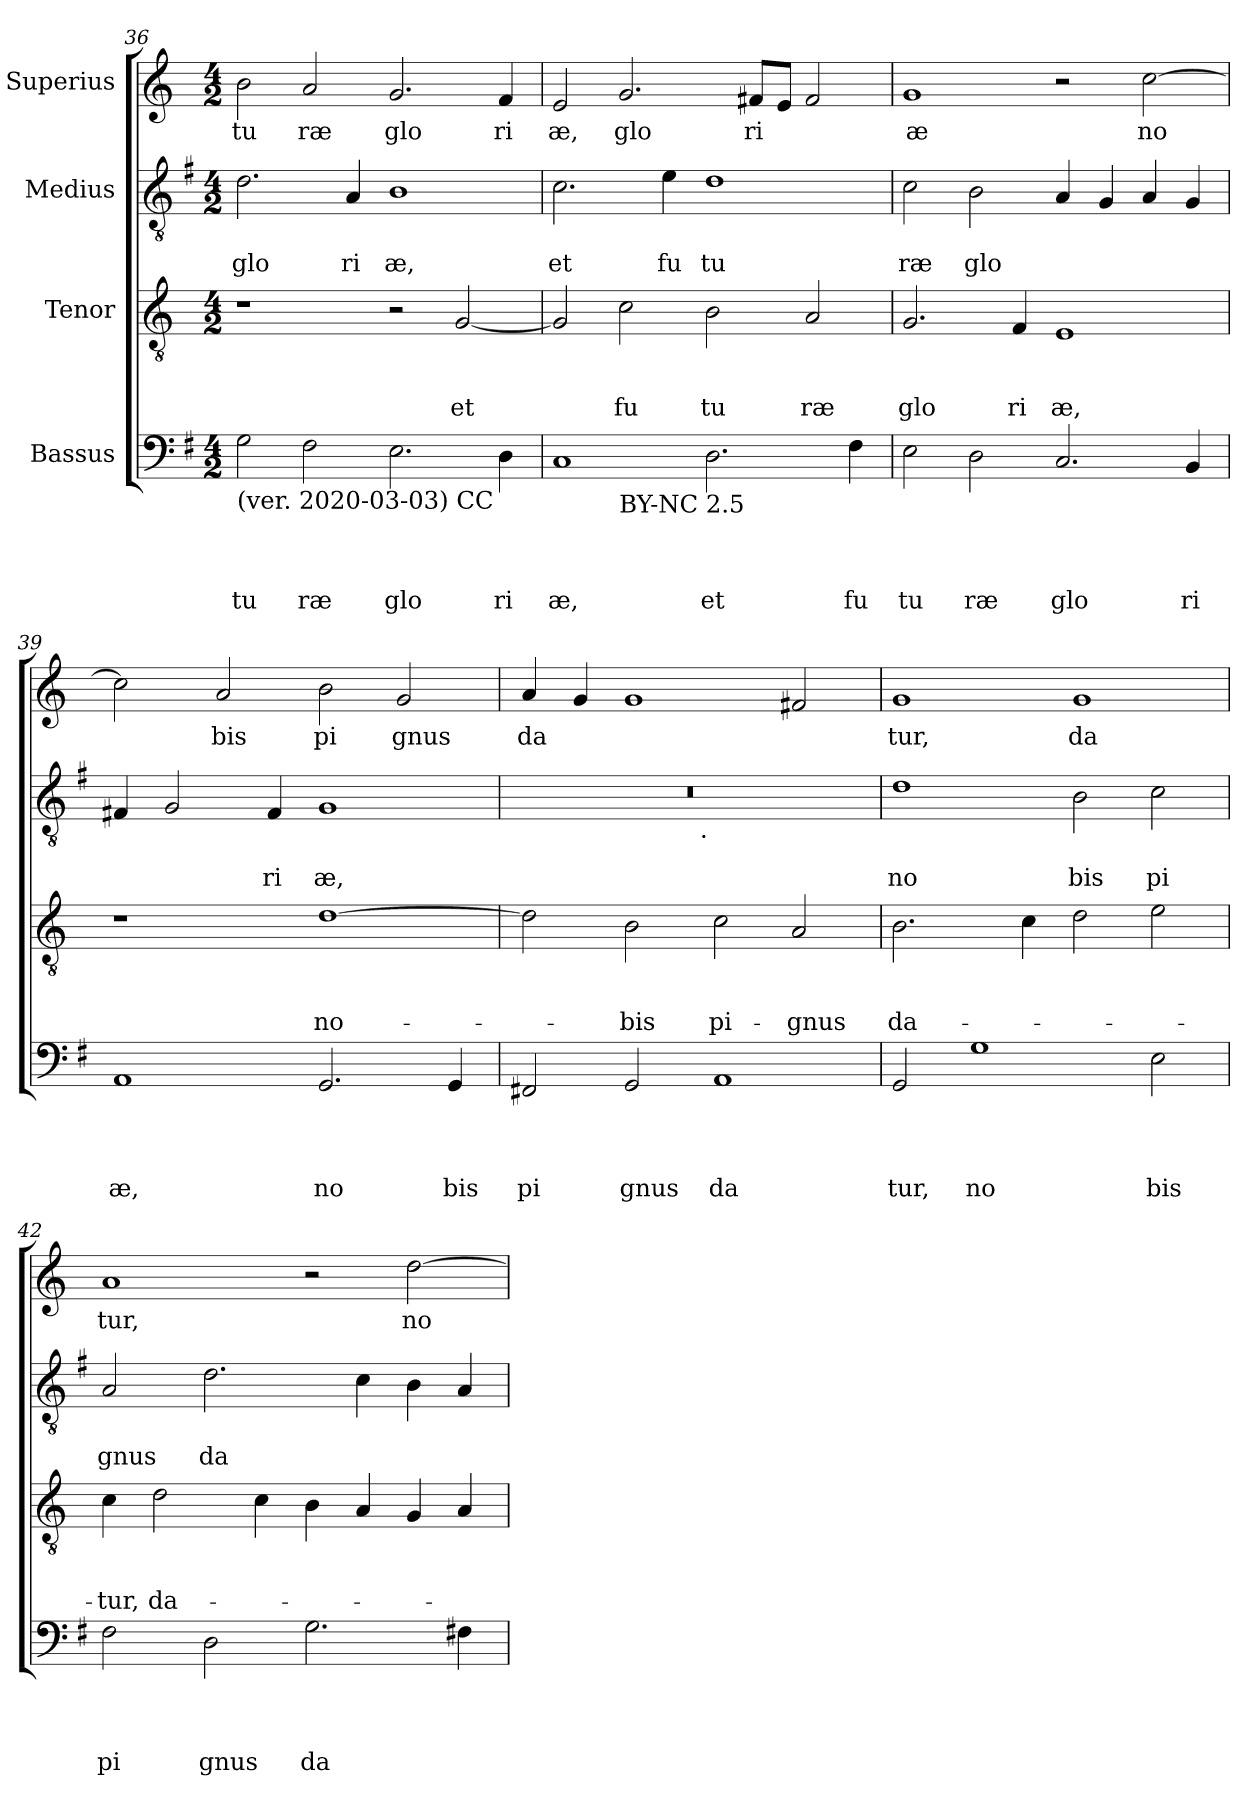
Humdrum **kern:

**kern	**text	**text	**text	**text	**kern	**text	**text	**text	**kern	**text	**text	**kern	**text
*part4	*part4	*part4	*part4	*part4	*part3	*part3	*part3	*part3	*part2	*part2	*part2	*part1	*part1
*staff4	*staff4	*staff4	*staff4	*staff4	*staff3	*staff3	*staff3	*staff3	*staff2	*staff2	*staff2	*staff1	*staff1
*I"Bassus	*	*	*	*	*I"Tenor	*	*	*	*I"Medius	*	*	*I"Superius	*
*clefF4	*	*	*	*	*clefGv2	*	*	*	*clefGv2	*	*	*clefG2	*
*ITrd-3c-5	*	*	*	*	*	*	*	*	*ITrd-3c-5	*	*	*	*
*k[]	*	*	*	*	*k[]	*	*	*	*k[]	*	*	*k[]	*
*C:	*	*	*	*	*C:	*	*	*	*C:	*	*	*C:	*
*M4/2	*	*	*	*	*M4/2	*	*	*	*M4/2	*	*	*M4/2	*
=36	=36	=36	=36	=36	=36	=36	=36	=36	=36	=36	=36	=36	=36
!LO:TX:b:t=(ver. 2020-03-03) CC	!	!	!	!	!	!	!	!	!	!	!	!	!
!	!	!	!	!LO:LY:b	!	!	!	!	!	!	!LO:LY:b	!	!LO:LY:b
2c\	.	.	.	tu	1r	.	.	.	2.g\	.	glo	2b\	tu
!	!	!	!	!LO:LY:b	!	!	!	!	!	!	!	!	!LO:LY:b
2B\	.	.	.	ræ	.	.	.	.	.	.	.	2a/	ræ
!	!	!	!	!	!	!	!	!	!	!	!LO:LY:b	!	!
.	.	.	.	.	.	.	.	.	4d/	.	ri	.	.
!	!	!	!	!LO:LY:b	!	!	!	!	!	!	!LO:LY:b	!	!LO:LY:b
2.A\	.	.	.	glo	2r	.	.	.	1e	.	æ,	2.g/	glo
!	!	!	!	!	!	!	!	!LO:LY:b	!	!	!	!	!
.	.	.	.	.	[<2G/	.	.	et	.	.	.	.	.
!	!	!	!	!LO:LY:b	!	!	!	!	!	!	!	!	!LO:LY:b
4G\	.	.	.	ri	.	.	.	.	.	.	.	4f/	ri
=37	=37	=37	=37	=37	=37	=37	=37	=37	=37	=37	=37	=37	=37
!	!	!	!	!LO:LY:b	!	!	!	!	!	!	!LO:LY:b	!	!LO:LY:b
*^	*	*	*	*	*	*	*	*	*	*	*	*	*
1F	2ryy	.	.	.	æ,	2G/]	.	.	.	2.f\	.	et	2e/	æ,
!	!LO:TX:b:t=BY-NC 2.5	!	!	!	!	!	!	!	!	!	!	!	!	!
!	!	!	!	!	!	!	!	!	!LO:LY:b	!	!	!	!	!LO:LY:b
.	1.ryy	.	.	.	.	2c\	.	.	fu	.	.	.	2.g/	glo
!	!	!	!	!	!	!	!	!	!	!	!	!LO:LY:b	!	!
.	.	.	.	.	.	.	.	.	.	4a\	.	fu	.	.
!	!	!	!	!	!LO:LY:b	!	!	!	!LO:LY:b	!	!	!LO:LY:b	!	!
2.G\	.	.	.	.	et	2B\	.	.	tu	1g	.	tu	.	.
!	!	!	!	!	!	!	!	!	!	!	!	!	!	!LO:LY:b
.	.	.	.	.	.	.	.	.	.	.	.	.	8f#X/L	ri
.	.	.	.	.	.	.	.	.	.	.	.	.	8e/J	.
!	!	!	!	!	!	!	!	!	!LO:LY:b	!	!	!	!	!
.	.	.	.	.	.	2A/	.	.	ræ	.	.	.	2f#/	.
!	!	!	!	!	!LO:LY:b	!	!	!	!	!	!	!	!	!
4B\	.	.	.	.	fu	.	.	.	.	.	.	.	.	.
=38	=38	=38	=38	=38	=38	=38	=38	=38	=38	=38	=38	=38	=38	=38
!	!	!	!	!	!LO:LY:b	!	!	!	!LO:LY:b	!	!	!LO:LY:b	!	!LO:LY:b
*v	*v	*	*	*	*	*	*	*	*	*	*	*	*	*
2A\	.	.	.	tu	2.G/	.	.	glo	2f\	.	ræ	1g	æ
!	!	!	!	!LO:LY:b	!	!	!	!	!	!	!LO:LY:b	!	!
2G\	.	.	.	ræ	.	.	.	.	2e\	.	glo	.	.
!	!	!	!	!	!	!	!	!LO:LY:b	!	!	!	!	!
.	.	.	.	.	4F/	.	.	ri	.	.	.	.	.
!	!	!	!	!LO:LY:b	!	!	!	!LO:LY:b	!	!	!	!	!
2.F/	.	.	.	glo	1E	.	.	æ,	4d/	.	.	2r	.
.	.	.	.	.	.	.	.	.	4c/	.	.	.	.
!	!	!	!	!	!	!	!	!	!	!	!	!	!LO:LY:b
.	.	.	.	.	.	.	.	.	4d/	.	.	[>2cc\	no
!	!	!	!	!LO:LY:b	!	!	!	!	!	!	!	!	!
4E/	.	.	.	ri	.	.	.	.	4c/	.	.	.	.
!!LO:PB:g=z
=39	=39	=39	=39	=39	=39	=39	=39	=39	=39	=39	=39	=39	=39
!	!	!	!	!LO:LY:b	!	!	!	!	!	!	!	!	!
1D	.	.	.	æ,	1r	.	.	.	4Bn/	.	.	2cc\]	.
.	.	.	.	.	.	.	.	.	2c/	.	.	.	.
!	!	!	!	!	!	!	!	!	!	!	!	!	!LO:LY:b
.	.	.	.	.	.	.	.	.	.	.	.	2a/	bis
!	!	!	!	!	!	!	!	!	!	!	!LO:LY:b	!	!
.	.	.	.	.	.	.	.	.	4B/	.	ri	.	.
!	!	!	!	!LO:LY:b	!	!	!	!LO:LY:b	!	!	!LO:LY:b	!	!LO:LY:b
2.C/	.	.	.	no	[>1d	.	.	no-	1c	.	æ,	2b\	pi
!	!	!	!	!	!	!	!	!	!	!	!	!	!LO:LY:b
.	.	.	.	.	.	.	.	.	.	.	.	2g/	gnus
!	!	!	!	!LO:LY:b	!	!	!	!	!	!	!	!	!
4C/	.	.	.	bis	.	.	.	.	.	.	.	.	.
=40	=40	=40	=40	=40	=40	=40	=40	=40	=40	=40	=40	=40	=40
!	!	!	!	!LO:LY:b	!	!	!	!	!	!	!	!	!LO:LY:b
*	*	*	*	*	*	*	*	*	*^	*	*	*	*
2BBn/	.	.	.	pi	2d\]	.	.	.	0r	2ryy	.	.	4a/	da
.	.	.	.	.	.	.	.	.	.	.	.	.	4g/	.
!	!	!	!	!LO:LY:b	!	!	!	!LO:LY:b	!	!	!	!	!	!
2C/	.	.	.	gnus	2B\	.	.	-bis	.	4...ryy	.	.	1g	.
!	!	!	!	!	!	!	!	!	!	!LO:TX:b:t=.	!	!	!	!
.	.	.	.	.	.	.	.	.	.	1ryy	.	.	.	.
!	!	!	!	!LO:LY:b	!	!	!	!LO:LY:b	!	!	!	!	!	!
1D	.	.	.	da	2c\	.	.	pi-	.	.	.	.	.	.
!	!	!	!	!	!	!	!	!LO:LY:b	!	!	!	!	!	!
.	.	.	.	.	2A/	.	.	-gnus	.	.	.	.	2f#X/	.
.	.	.	.	.	.	.	.	.	.	32ryy	.	.	.	.
=41	=41	=41	=41	=41	=41	=41	=41	=41	=41	=41	=41	=41	=41	=41
!	!	!	!	!LO:LY:b	!	!	!	!LO:LY:b	!	!	!	!LO:LY:b	!	!LO:LY:b
*	*	*	*	*	*	*	*	*	*v	*v	*	*	*	*
2C/	.	.	.	tur,	2.B\	.	.	da-	1g	.	no	1g	tur,
!	!	!	!	!LO:LY:b	!	!	!	!	!	!	!	!	!
1c	.	.	.	no	.	.	.	.	.	.	.	.	.
.	.	.	.	.	4c\	.	.	.	.	.	.	.	.
!	!	!	!	!	!	!	!	!	!	!	!LO:LY:b	!	!LO:LY:b
.	.	.	.	.	2d\	.	.	.	2e\	.	bis	1g	da
!	!	!	!	!LO:LY:b	!	!	!	!	!	!	!LO:LY:b	!	!
2A\	.	.	.	bis	2e\	.	.	.	2f\	.	pi	.	.
=42	=42	=42	=42	=42	=42	=42	=42	=42	=42	=42	=42	=42	=42
!	!	!	!	!LO:LY:b	!	!	!	!LO:LY:b	!	!	!LO:LY:b	!	!LO:LY:b
2B\	.	.	.	pi	4c\	.	.	-tur,	2d/	.	gnus	1a	tur,
!	!	!	!	!	!	!	!	!LO:LY:b	!	!	!	!	!
.	.	.	.	.	2d\	.	.	da-	.	.	.	.	.
!	!	!	!	!LO:LY:b	!	!	!	!	!	!	!LO:LY:b	!	!
2G\	.	.	.	gnus	.	.	.	.	2.g\	.	da	.	.
.	.	.	.	.	4c\	.	.	.	.	.	.	.	.
!	!	!	!	!LO:LY:b	!	!	!	!	!	!	!	!	!
2.c\	.	.	.	da	4B\	.	.	.	.	.	.	2r	.
.	.	.	.	.	4A/	.	.	.	4f\	.	.	.	.
!	!	!	!	!	!	!	!	!	!	!	!	!	!LO:LY:b
.	.	.	.	.	4G/	.	.	.	4e\	.	.	[>2dd\	no
4Bn\	.	.	.	.	4A/	.	.	.	4d/	.	.	.	.
=	=	=	=	=	=	=	=	=	=	=	=	=	=
*-	*-	*-	*-	*-	*-	*-	*-	*-	*-	*-	*-	*-	*-
